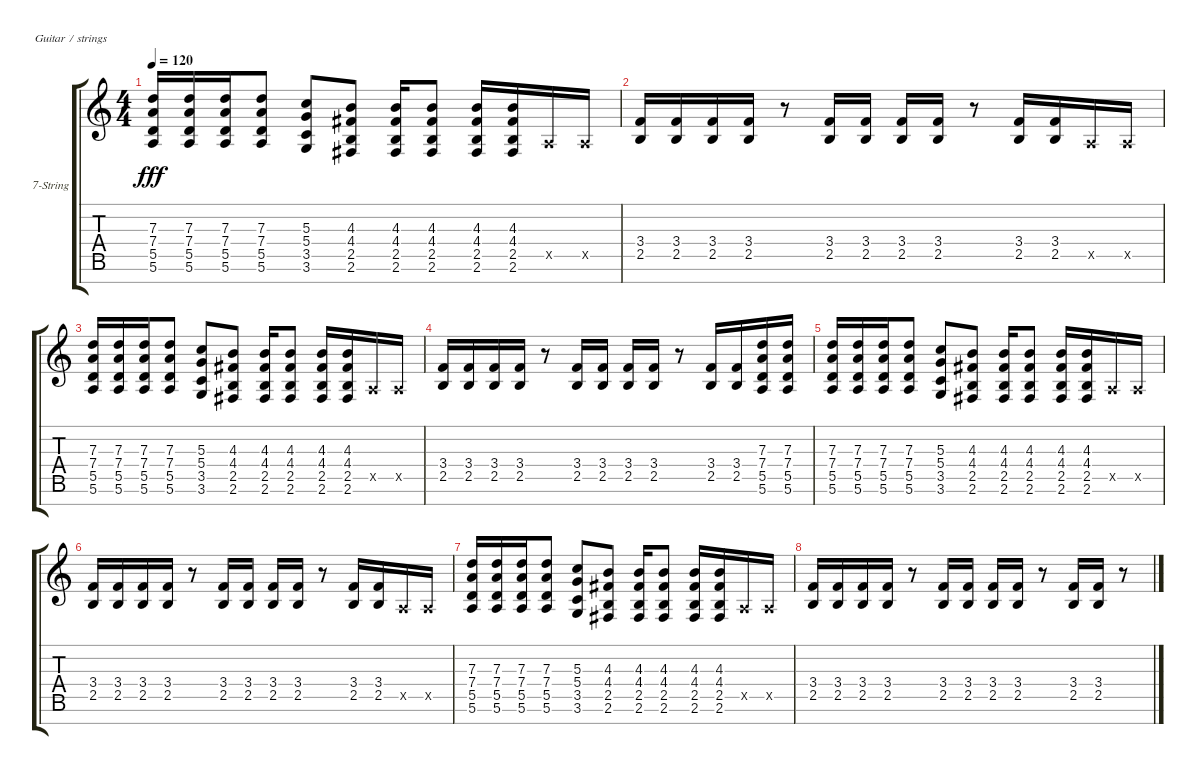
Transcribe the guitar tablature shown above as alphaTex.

\bracketExtendMode groupsimilarinstruments
\firstSystemTrackNameOrientation horizontal
\otherSystemsTrackNameOrientation horizontal
\track ("Rhythm Guitar" "7-String") {instrument distortionguitar}
\staff {score tabs}
\tuning (E4 B3 G3 D3 A2 E2 B1)
\ts (4 4)
\tempo 120
\clef g2
\scale
0.476638
\ks c
(5.5 7.4 7.3 5.6).16{dy fff} (5.5 7.4 7.3 5.6).16 (5.5 7.4 7.3 5.6).16 (5.5 7.4 7.3 5.6).8 (3.5 5.4 5.3 3.6).8 (2.5 4.4 4.3 2.6).8 (2.5 4.4 4.3 2.6).16 (2.5 4.4 4.3 2.6).8 (2.5 4.4 4.3 2.6).16 (2.5 4.4 4.3 2.6).16 0.5{x}.16 0.5{x}.16 |
\scale
0.523333 (3.4 2.5).16 (3.4 2.5).16 (3.4 2.5).16 (3.4 2.5).16 r.8 (3.4 2.5).16 (3.4 2.5).16 (3.4 2.5).16 (3.4 2.5).16 r.8 (3.4 2.5).16 (3.4 2.5).16 0.5{x}.16 0.5{x}.16 |
\scale
0.479493 (5.5 7.4 7.3 5.6).16 (5.5 7.4 7.3 5.6).16 (5.5 7.4 7.3 5.6).16 (5.5 7.4 7.3 5.6).8 (3.5 5.4 5.3 3.6).8 (2.5 4.4 4.3 2.6).8 (2.5 4.4 4.3 2.6).16 (2.5 4.4 4.3 2.6).8 (2.5 4.4 4.3 2.6).16 (2.5 4.4 4.3 2.6).16 0.5{x}.16 0.5{x}.16 |
\scale
0.520481 (3.4 2.5).16 (3.4 2.5).16 (3.4 2.5).16 (3.4 2.5).16 r.8 (3.4 2.5).16 (3.4 2.5).16 (3.4 2.5).16 (3.4 2.5).16 r.8 (3.4 2.5).16 (3.4 2.5).16 (5.5 7.3 7.4 5.6).16 (5.5 7.3 7.4 5.6).16 |
\scale
0.478066 (5.5 7.4 7.3 5.6).16 (5.5 7.4 7.3 5.6).16 (5.5 7.4 7.3 5.6).16 (5.5 7.4 7.3 5.6).8 (3.5 5.4 5.3 3.6).8 (2.5 4.4 4.3 2.6).8 (2.5 4.4 4.3 2.6).16 (2.5 4.4 4.3 2.6).8 (2.5 4.4 4.3 2.6).16 (2.5 4.4 4.3 2.6).16 0.5{x}.16 0.5{x}.16 |
\scale
0.521907 (3.4 2.5).16 (3.4 2.5).16 (3.4 2.5).16 (3.4 2.5).16 r.8 (3.4 2.5).16 (3.4 2.5).16 (3.4 2.5).16 (3.4 2.5).16 r.8 (3.4 2.5).16 (3.4 2.5).16 0.5{x}.16 0.5{x}.16 |
\scale
0.485178 (5.5 7.4 7.3 5.6).16 (5.5 7.4 7.3 5.6).16 (5.5 7.4 7.3 5.6).16 (5.5 7.4 7.3 5.6).8 (3.5 5.4 5.3 3.6).8 (2.5 4.4 4.3 2.6).8 (2.5 4.4 4.3 2.6).16 (2.5 4.4 4.3 2.6).8 (2.5 4.4 4.3 2.6).16 (2.5 4.4 4.3 2.6).16 0.5{x}.16 0.5{x}.16 |
\scale
0.514911 (3.4 2.5).16 (3.4 2.5).16 (3.4 2.5).16 (3.4 2.5).16 r.8 (3.4 2.5).16 (3.4 2.5).16 (3.4 2.5).16 (3.4 2.5).16 r.8 (3.4 2.5).16 (3.4 2.5).16 r.8
